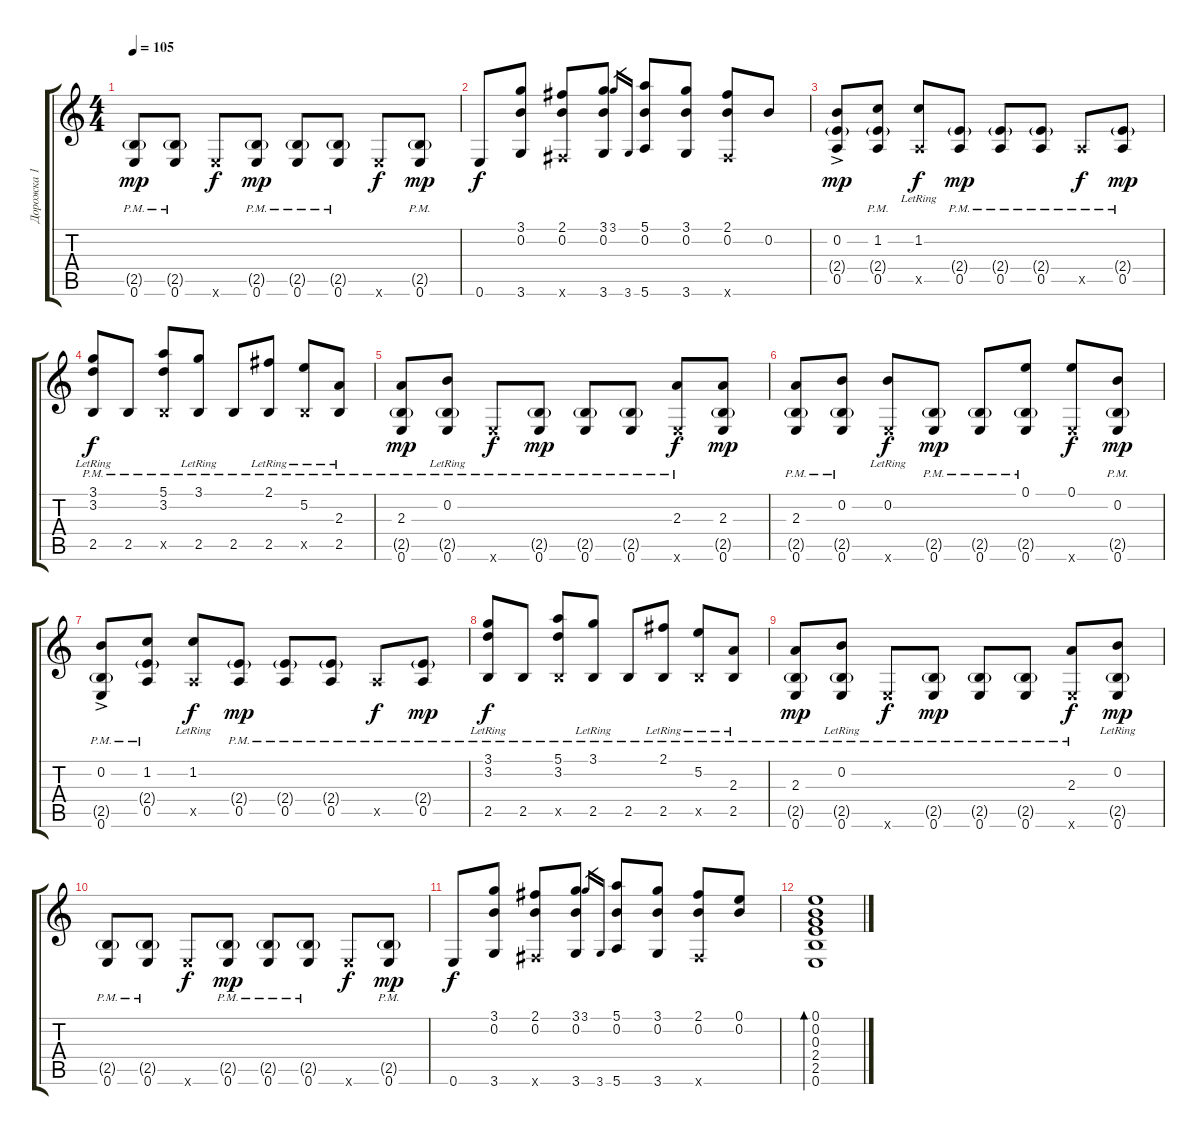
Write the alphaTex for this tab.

\track ("Дорожка 1" "Дорожка 1") {instrument acousticguitarsteel}
\staff {score tabs}
\tuning (E4 B3 G3 D3 A2 E2) {hide}
\ts (4 4)
\tempo 105
\clef g2
\ks c
(2.5{g} 0.6{pm}).8{dy mp} (2.5{g} 0.6{pm}).8 0.6{x}.8{dy f} (2.5{g} 0.6{pm}).8{dy mp} (2.5{g} 0.6{pm}).8 (2.5{g} 0.6{pm}).8 0.6{x}.8{dy f} (2.5{g} 0.6{pm}).8{dy mp} |
0.6.8{dy f} (3.1 0.2 3.6).8 (2.1 0.2 2.6{x}).8 (3.1 0.2 3.6).8 3.1.16{gr} 3.6.16{gr} (5.1 0.2 5.6).8 (3.1 0.2 3.6).8 (2.1 0.2 2.6{x}).8 0.2.8 |
(0.2{ac} 2.4{g} 0.5).8{dy mp} (1.2 2.4{g} 0.5{pm}).8 (1.2{lr} 0.5{x}).8{dy f} (2.4{g} 0.5{pm}).8{dy mp} (2.4{g} 0.5{pm}).8 (2.4{g} 0.5{pm}).8 0.5{pm x}.8{dy f} (2.4{g} 0.5{pm}).8{dy mp} |
(3.1{lr} 3.2{lr} 2.5{pm}).8{dy f} 2.5{pm}.8 (5.1 3.2 2.5{pm x}).8 (3.1{lr} 2.5{pm}).8 2.5{pm}.8 (2.1{lr} 2.5{pm}).8 (5.2{lr} 2.5{pm x}).8 (2.3{lr} 2.5{pm}).8 |
(2.3 2.5{g} 0.6{pm}).8{dy mp} (0.2{lr} 2.5{g} 0.6{pm}).8 0.6{pm x}.8{dy f} (2.5{g} 0.6{pm}).8{dy mp} (2.5{g} 0.6{pm}).8 (2.5{g} 0.6{pm}).8 (2.3 0.6{pm x}).8{dy f} (2.3 2.5{g} 0.6).8{dy mp} |
(2.3 2.5{g} 0.6{pm}).8 (0.2 2.5{g} 0.6{pm}).8 (0.2{lr} 0.6{x}).8{dy f} (2.5{g} 0.6{pm}).8{dy mp} (2.5{g} 0.6{pm}).8 (0.1 2.5{g} 0.6{pm}).8 (0.1 0.6{x}).8{dy f} (0.2 2.5{g} 0.6{pm}).8{dy mp} |
(0.2{ac} 2.5{g} 0.6{pm}).8 (1.2 2.4{g} 0.5{pm}).8 (1.2{lr} 0.5{x}).8{dy f} (2.4{g} 0.5{pm}).8{dy mp} (2.4{g} 0.5{pm}).8 (2.4{g} 0.5{pm}).8 0.5{pm x}.8{dy f} (2.4{g} 0.5{pm}).8{dy mp} |
(3.1{lr} 3.2{lr} 2.5{pm}).8{dy f} 2.5{pm}.8 (5.1 3.2 2.5{pm x}).8 (3.1{lr} 2.5{pm}).8 2.5{pm}.8 (2.1{lr} 2.5{pm}).8 (5.2{lr} 2.5{pm x}).8 (2.3{lr} 2.5{pm}).8 |
(2.3 2.5{g} 0.6{pm}).8{dy mp} (0.2{lr} 2.5{g} 0.6{pm}).8 0.6{pm x}.8{dy f} (2.5{g} 0.6{pm}).8{dy mp} (2.5{g} 0.6{pm}).8 (2.5{g} 0.6{pm}).8 (2.3 0.6{pm x}).8{dy f} (0.2{lr} 2.5{g} 0.6).8{dy mp} |
(2.5{g} 0.6{pm}).8 (2.5{g} 0.6{pm}).8 0.6{x}.8{dy f} (2.5{g} 0.6{pm}).8{dy mp} (2.5{g} 0.6{pm}).8 (2.5{g} 0.6{pm}).8 0.6{x}.8{dy f} (2.5{g} 0.6{pm}).8{dy mp} |
0.6.8{dy f} (3.1 0.2 3.6).8 (2.1 0.2 2.6{x}).8 (3.1 0.2 3.6).8 3.1.16{gr} 3.6.16{gr} (5.1 0.2 5.6).8 (3.1 0.2 3.6).8 (2.1 0.2 2.6{x}).8 (0.1 0.2).8 |
(0.1 0.2 0.3 2.4 2.5 0.6).1{bd 60}
